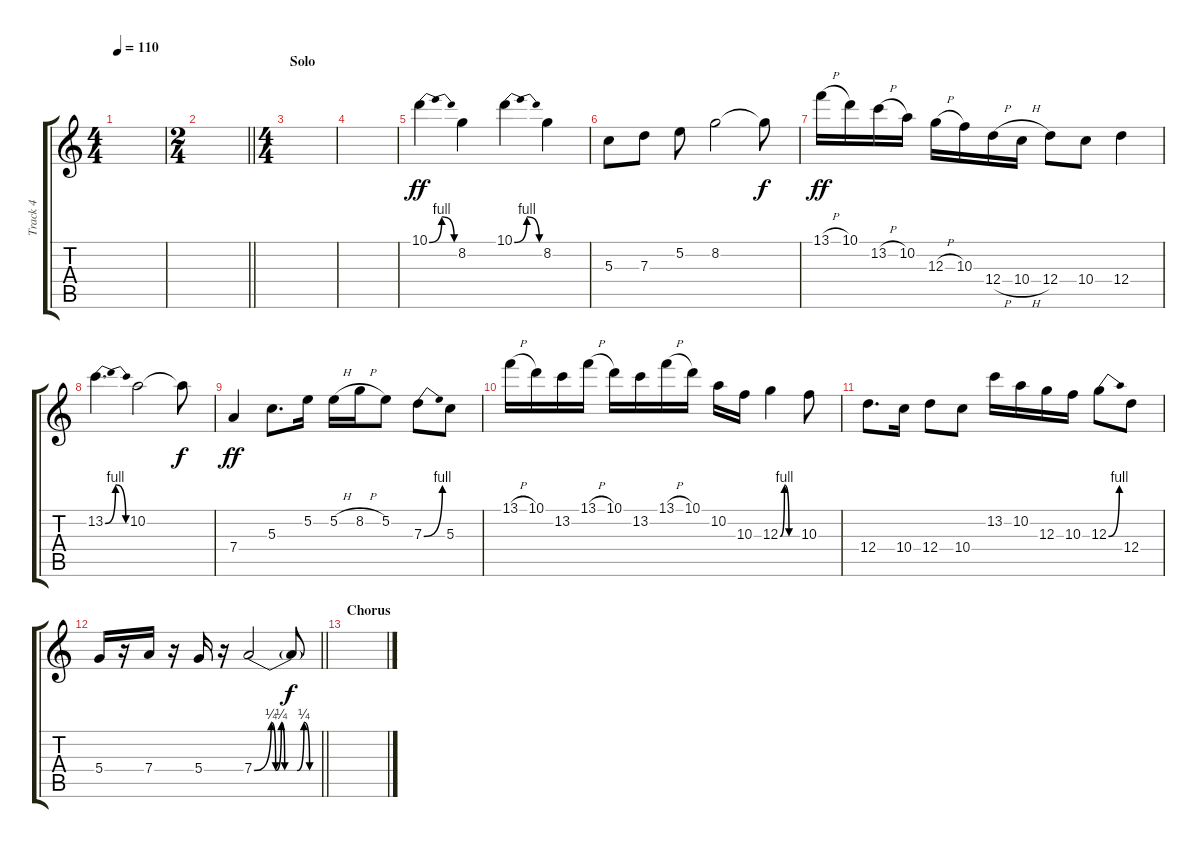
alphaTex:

\track ("Track 4" "Track 4") {instrument overdrivenguitar}
\staff {score tabs}
\tuning (E4 B3 G3 D3 A2 E2) {hide}
\ts (4 4)
\tempo 110
\clef g2
\ks c
|
\ts (2 4)
\barLineRight lightlight
|
\ts (4 4)
\section ("" "Solo")
|
|
10.1{be (bendrelease 0 0 30 4 30 4 60 0)}.4{dy ff} 8.2.4 10.1{be (bendrelease 0 0 30 4 30 4 60 0)}.4 8.2.4 |
5.3.8 7.3.8 5.2.8 8.2.2 8.2{t}.8{dy f} |
13.1{h}.16{dy ff} 10.1.16 13.2{h}.16 10.2.16 12.3{h}.16 10.3.16 12.4{h}.16 10.4{h}.16 12.4.8 10.4.8 12.4.4 |
13.2{be (bendrelease 0 0 15 4 44 4 60 0)}.4{d} 10.2.2 10.2{t}.8{dy f} |
7.4.4{dy ff} 5.3.8{d} 5.2.16 5.2{h}.16 8.2{h}.16 5.2.8 7.3{be (bend 0 0 60 4)}.8 5.3.8 |
13.1{h}.16 10.1.16 13.2.16 13.1{h}.16 10.1.16 13.2.16 13.1{h}.16 10.1.16 10.2.16 10.3.16 12.3{be (custom 0 0 15 4 31 0 60 0)}.4 10.3.8 |
12.4.8{d} 10.4.16 12.4.8 10.4.8 13.2.16 10.2.16 12.3.16 10.3.16 12.3{be (bend 0 0 60 4)}.8 12.4.8 |
\barLineRight lightlight
5.4.16 r.16 7.4.16 r.16 5.4.16 r.16 7.4{be (custom 0 0 15 1 19 0 24 1 27 0 38 0 44 1 49 0 60 0)}.2 7.4{t}.8{dy f} |
\section ("" "Chorus")
